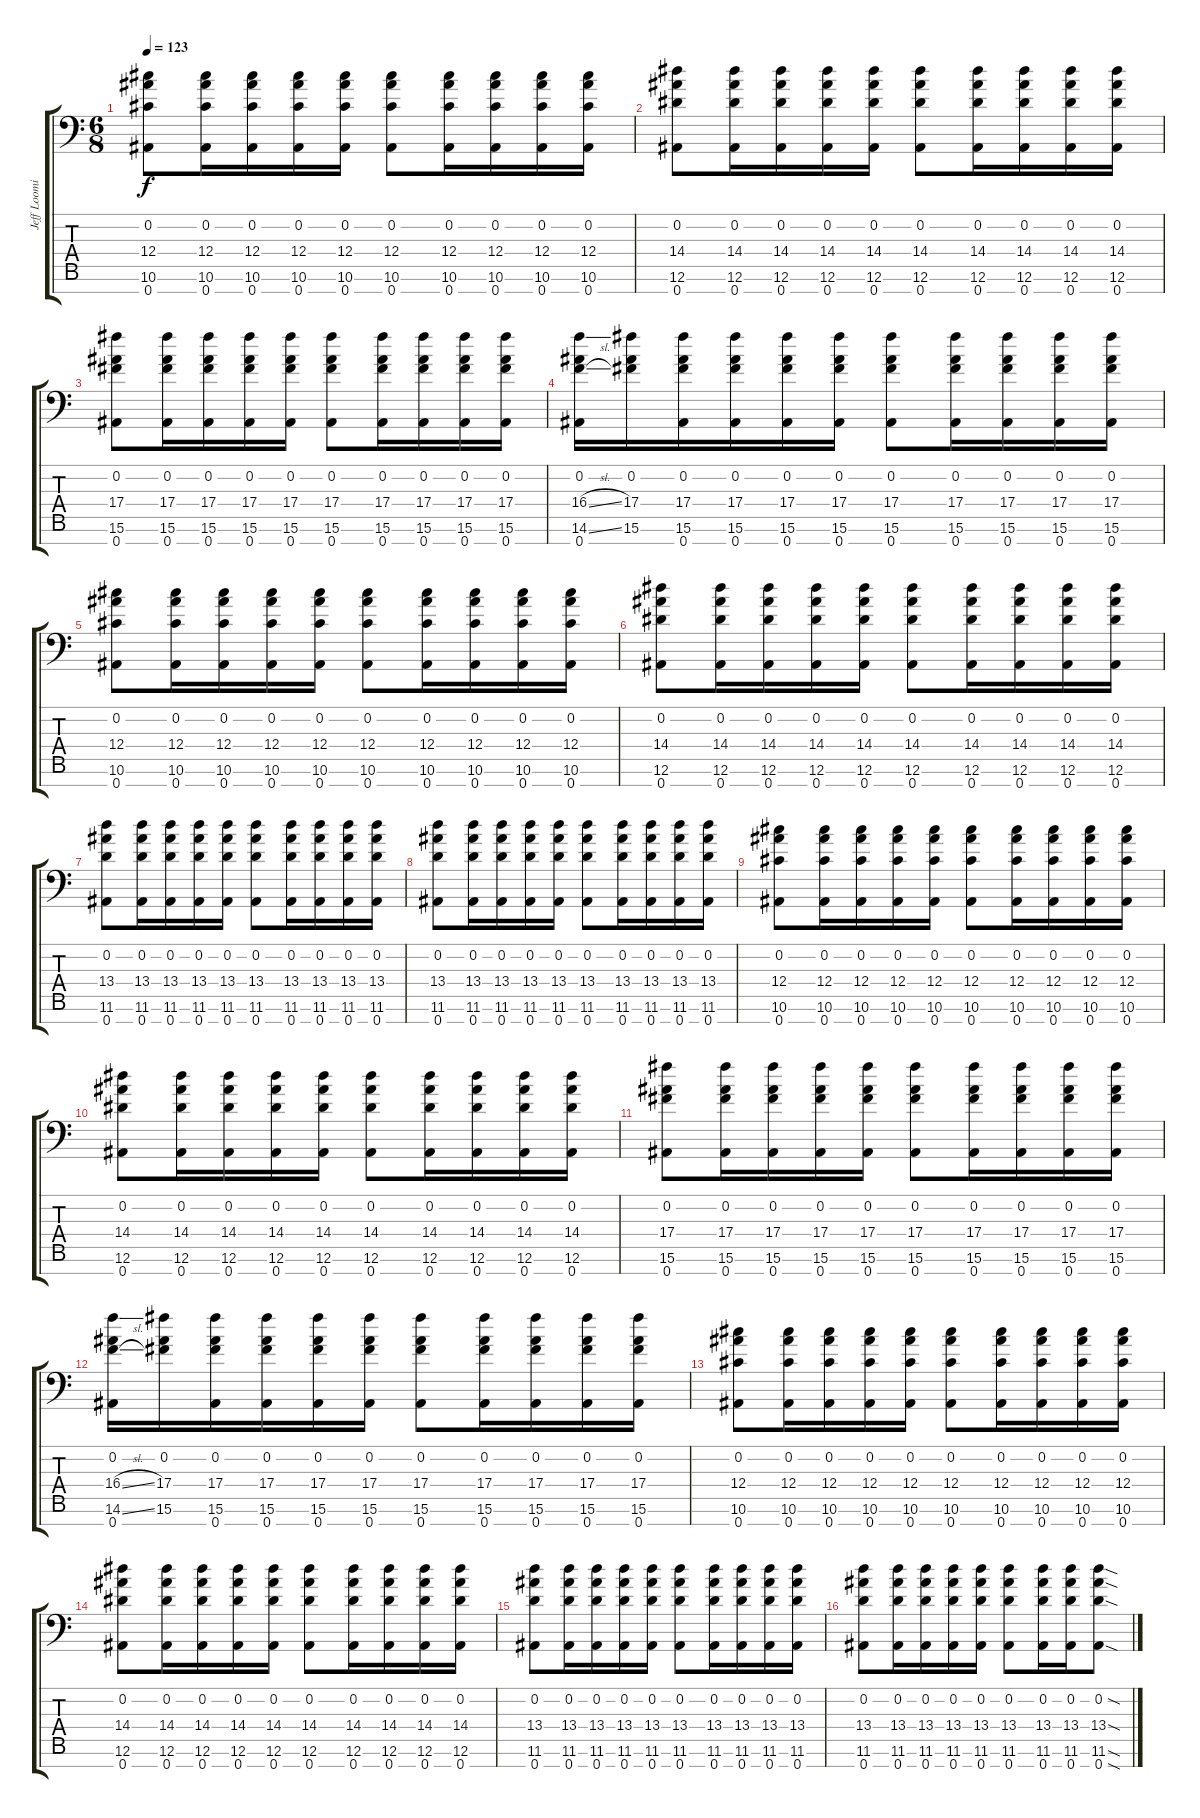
\track ("Jeff Loomis Lead" "Jeff Loomi") {instrument distortionguitar}
\staff {score tabs}
\tuning (Eb4 Bb3 Gb3 Db3 Ab2 Eb2 Bb1) {hide}
\ts (6 8)
\tempo 123
\clef f4
\ks c
(0.2 12.4 10.6 0.7).8{dy f} (0.2 12.4 10.6 0.7).16 (0.2 12.4 10.6 0.7).16 (0.2 12.4 10.6 0.7).16 (0.2 12.4 10.6 0.7).16 (0.2 12.4 10.6 0.7).8 (0.2 12.4 10.6 0.7).16 (0.2 12.4 10.6 0.7).16 (0.2 12.4 10.6 0.7).16 (0.2 12.4 10.6 0.7).16 |
(0.2 14.4 12.6 0.7).8 (0.2 14.4 12.6 0.7).16 (0.2 14.4 12.6 0.7).16 (0.2 14.4 12.6 0.7).16 (0.2 14.4 12.6 0.7).16 (0.2 14.4 12.6 0.7).8 (0.2 14.4 12.6 0.7).16 (0.2 14.4 12.6 0.7).16 (0.2 14.4 12.6 0.7).16 (0.2 14.4 12.6 0.7).16 |
(0.2 17.4 15.6 0.7).8 (0.2 17.4 15.6 0.7).16 (0.2 17.4 15.6 0.7).16 (0.2 17.4 15.6 0.7).16 (0.2 17.4 15.6 0.7).16 (0.2 17.4 15.6 0.7).8 (0.2 17.4 15.6 0.7).16 (0.2 17.4 15.6 0.7).16 (0.2 17.4 15.6 0.7).16 (0.2 17.4 15.6 0.7).16 |
(0.2 16.4{sl} 14.6{sl} 0.7).16 (0.2 17.4 15.6).16 (0.2 17.4 15.6 0.7).16 (0.2 17.4 15.6 0.7).16 (0.2 17.4 15.6 0.7).16 (0.2 17.4 15.6 0.7).16 (0.2 17.4 15.6 0.7).8 (0.2 17.4 15.6 0.7).16 (0.2 17.4 15.6 0.7).16 (0.2 17.4 15.6 0.7).16 (0.2 17.4 15.6 0.7).16 |
(0.2 12.4 10.6 0.7).8 (0.2 12.4 10.6 0.7).16 (0.2 12.4 10.6 0.7).16 (0.2 12.4 10.6 0.7).16 (0.2 12.4 10.6 0.7).16 (0.2 12.4 10.6 0.7).8 (0.2 12.4 10.6 0.7).16 (0.2 12.4 10.6 0.7).16 (0.2 12.4 10.6 0.7).16 (0.2 12.4 10.6 0.7).16 |
(0.2 14.4 12.6 0.7).8 (0.2 14.4 12.6 0.7).16 (0.2 14.4 12.6 0.7).16 (0.2 14.4 12.6 0.7).16 (0.2 14.4 12.6 0.7).16 (0.2 14.4 12.6 0.7).8 (0.2 14.4 12.6 0.7).16 (0.2 14.4 12.6 0.7).16 (0.2 14.4 12.6 0.7).16 (0.2 14.4 12.6 0.7).16 |
(0.2 13.4 11.6 0.7).8 (0.2 13.4 11.6 0.7).16 (0.2 13.4 11.6 0.7).16 (0.2 13.4 11.6 0.7).16 (0.2 13.4 11.6 0.7).16 (0.2 13.4 11.6 0.7).8 (0.2 13.4 11.6 0.7).16 (0.2 13.4 11.6 0.7).16 (0.2 13.4 11.6 0.7).16 (0.2 13.4 11.6 0.7).16 |
(0.2 13.4 11.6 0.7).8 (0.2 13.4 11.6 0.7).16 (0.2 13.4 11.6 0.7).16 (0.2 13.4 11.6 0.7).16 (0.2 13.4 11.6 0.7).16 (0.2 13.4 11.6 0.7).8 (0.2 13.4 11.6 0.7).16 (0.2 13.4 11.6 0.7).16 (0.2 13.4 11.6 0.7).16 (0.2 13.4 11.6 0.7).16 |
(0.2 12.4 10.6 0.7).8 (0.2 12.4 10.6 0.7).16 (0.2 12.4 10.6 0.7).16 (0.2 12.4 10.6 0.7).16 (0.2 12.4 10.6 0.7).16 (0.2 12.4 10.6 0.7).8 (0.2 12.4 10.6 0.7).16 (0.2 12.4 10.6 0.7).16 (0.2 12.4 10.6 0.7).16 (0.2 12.4 10.6 0.7).16 |
(0.2 14.4 12.6 0.7).8 (0.2 14.4 12.6 0.7).16 (0.2 14.4 12.6 0.7).16 (0.2 14.4 12.6 0.7).16 (0.2 14.4 12.6 0.7).16 (0.2 14.4 12.6 0.7).8 (0.2 14.4 12.6 0.7).16 (0.2 14.4 12.6 0.7).16 (0.2 14.4 12.6 0.7).16 (0.2 14.4 12.6 0.7).16 |
(0.2 17.4 15.6 0.7).8 (0.2 17.4 15.6 0.7).16 (0.2 17.4 15.6 0.7).16 (0.2 17.4 15.6 0.7).16 (0.2 17.4 15.6 0.7).16 (0.2 17.4 15.6 0.7).8 (0.2 17.4 15.6 0.7).16 (0.2 17.4 15.6 0.7).16 (0.2 17.4 15.6 0.7).16 (0.2 17.4 15.6 0.7).16 |
(0.2 16.4{sl} 14.6{sl} 0.7).16 (0.2 17.4 15.6).16 (0.2 17.4 15.6 0.7).16 (0.2 17.4 15.6 0.7).16 (0.2 17.4 15.6 0.7).16 (0.2 17.4 15.6 0.7).16 (0.2 17.4 15.6 0.7).8 (0.2 17.4 15.6 0.7).16 (0.2 17.4 15.6 0.7).16 (0.2 17.4 15.6 0.7).16 (0.2 17.4 15.6 0.7).16 |
(0.2 12.4 10.6 0.7).8 (0.2 12.4 10.6 0.7).16 (0.2 12.4 10.6 0.7).16 (0.2 12.4 10.6 0.7).16 (0.2 12.4 10.6 0.7).16 (0.2 12.4 10.6 0.7).8 (0.2 12.4 10.6 0.7).16 (0.2 12.4 10.6 0.7).16 (0.2 12.4 10.6 0.7).16 (0.2 12.4 10.6 0.7).16 |
(0.2 14.4 12.6 0.7).8 (0.2 14.4 12.6 0.7).16 (0.2 14.4 12.6 0.7).16 (0.2 14.4 12.6 0.7).16 (0.2 14.4 12.6 0.7).16 (0.2 14.4 12.6 0.7).8 (0.2 14.4 12.6 0.7).16 (0.2 14.4 12.6 0.7).16 (0.2 14.4 12.6 0.7).16 (0.2 14.4 12.6 0.7).16 |
(0.2 13.4 11.6 0.7).8 (0.2 13.4 11.6 0.7).16 (0.2 13.4 11.6 0.7).16 (0.2 13.4 11.6 0.7).16 (0.2 13.4 11.6 0.7).16 (0.2 13.4 11.6 0.7).8 (0.2 13.4 11.6 0.7).16 (0.2 13.4 11.6 0.7).16 (0.2 13.4 11.6 0.7).16 (0.2 13.4 11.6 0.7).16 |
(0.2 13.4 11.6 0.7).8 (0.2 13.4 11.6 0.7).16 (0.2 13.4 11.6 0.7).16 (0.2 13.4 11.6 0.7).16 (0.2 13.4 11.6 0.7).16 (0.2 13.4 11.6 0.7).8 (0.2 13.4 11.6 0.7).16 (0.2 13.4 11.6 0.7).16 (0.2{sod} 13.4{sod} 11.6{sod} 0.7{sod}).8
